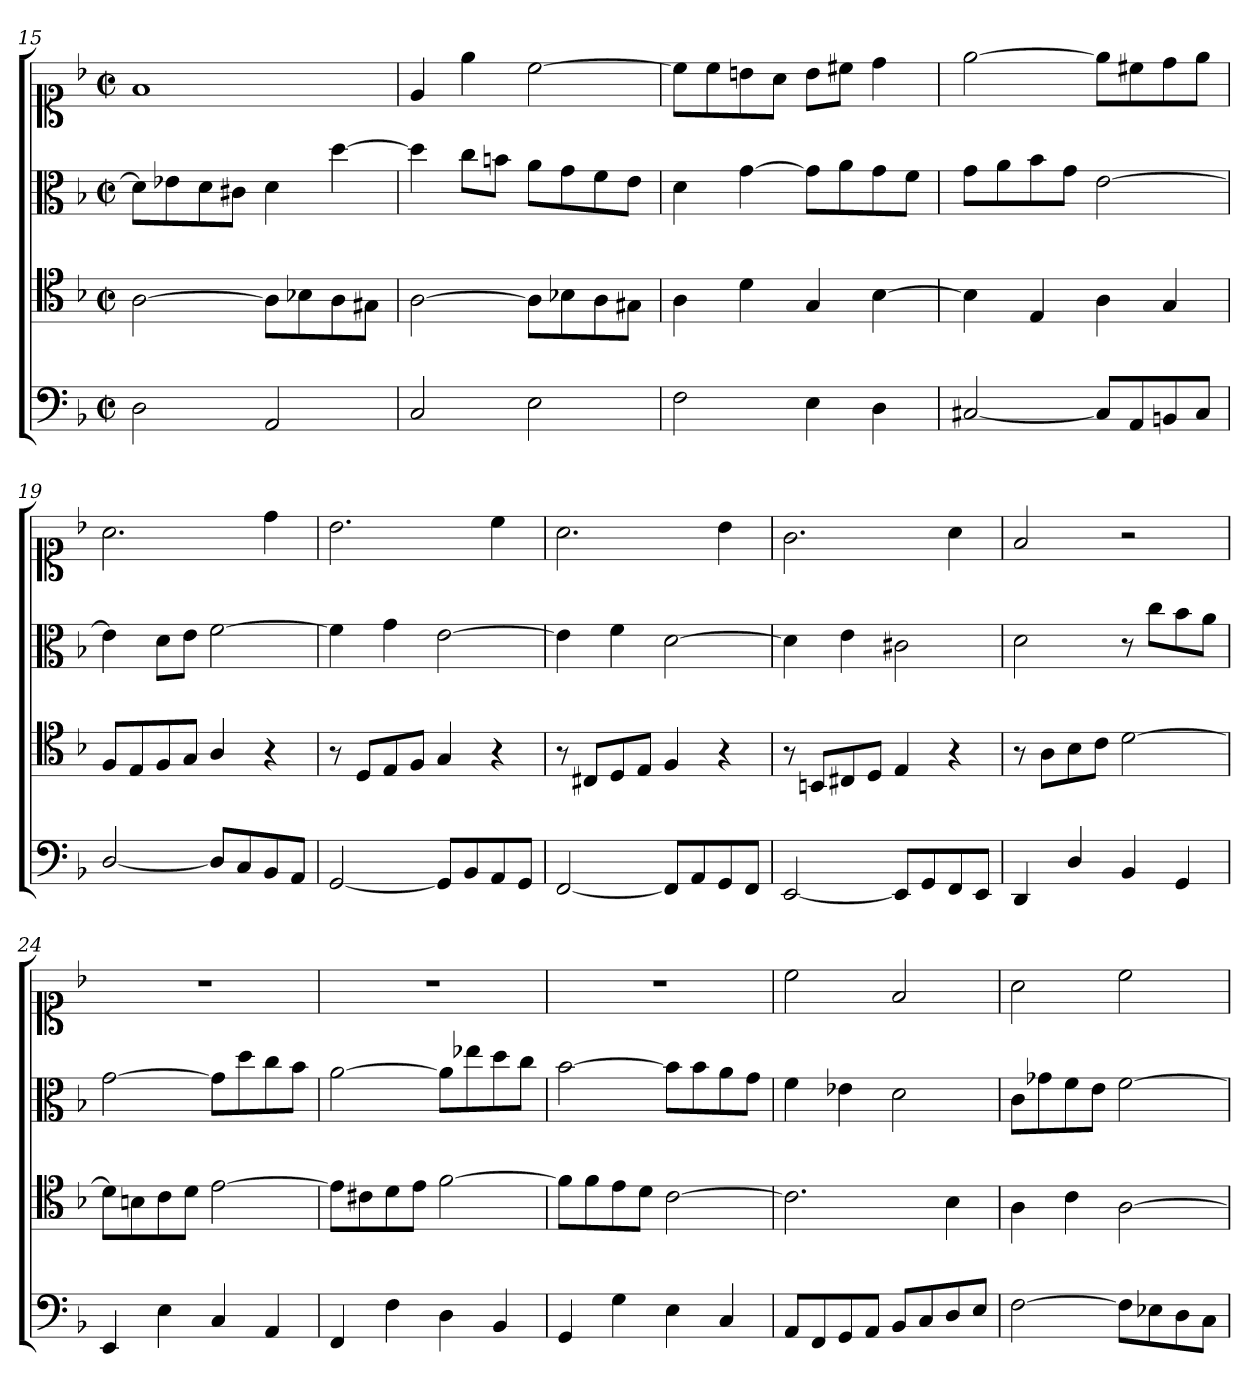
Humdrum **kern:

**kern	**kern	**kern	**kern
*part4	*part3	*part2	*part1
*staff4	*staff3	*staff2	*staff1
*clefF4	*clefC4	*clefC3	*clefC1
*k[b-]	*k[b-]	*k[b-]	*k[b-]
*d:	*d:	*d:	*d:
*M2/2	*M2/2	*M2/2	*M2/2
*met(c|)	*met(c|)	*met(c|)	*met(c|)
=15	=15	=15	=15
2D	[2A	8dL]	1f
.	.	8e-X	.
.	.	8d	.
.	.	8c#XJ	.
2AA	8AL]	4d	.
.	8B-X	.	.
.	8A	[4dd	.
.	8G#XJ	.	.
=16	=16	=16	=16
2C	[2A	4dd]	4e
.	.	8ccL	4ee
.	.	8bnJ	.
2E	8AL]	8aL	[2cc
.	8B-X	8g	.
.	8A	8f	.
.	8G#XJ	8eJ	.
=17	=17	=17	=17
2F	4A	4d	8ccL]
.	.	.	8cc
.	4d	[4g	8bn
.	.	.	8aJ
4E	4G	8gL]	8bL
.	.	8a	8cc#XJ
4D	[4B-	8g	4dd
.	.	8fJ	.
=18	=18	=18	=18
[2C#X	4B-]	8gL	[2ee
.	.	8a	.
.	4E	8b-	.
.	.	8gJ	.
8C#L]	4A	[2e	8eeL]
8AA	.	.	8cc#X
8BBn	4G	.	8dd
8C#J	.	.	8eeJ
=19	=19	=19	=19
[2D/	8FL	4e]	2.a
.	8E	.	.
.	8F	8dL	.
.	8GJ	8eJ	.
8DL]	4A/	[2f	.
8C	.	.	.
8BB-	4r	.	4dd
8AAJ	.	.	.
=20	=20	=20	=20
[2GG	8r	4f]	2.b-
.	8DL	.	.
.	8E	4g	.
.	8FJ	.	.
8GGL]	4G	[2e	.
8BB-	.	.	.
8AA	4r	.	4cc
8GGJ	.	.	.
=21	=21	=21	=21
[2FF	8r	4e]	2.a
.	8C#XL	.	.
.	8D	4f	.
.	8EJ	.	.
8FFL]	4F	[2d	.
8AA	.	.	.
8GG	4r	.	4b-
8FFJ	.	.	.
=22	=22	=22	=22
[2EE	8r	4d]	2.g
.	8BBnL	.	.
.	8C#X	4e	.
.	8DJ	.	.
8EEL]	4E	2c#X	.
8GG	.	.	.
8FF	4r	.	4a
8EEJ	.	.	.
=23	=23	=23	=23
4DD	8r	2d	2f
.	8AL	.	.
4D/	8B-	.	.
.	8cJ	.	.
4BB-	[2d	8r	2r
.	.	8ccL	.
4GG	.	8b-	.
.	.	8aJ	.
=24	=24	=24	=24
4EE	8dL]	[2g	1r
.	8Bn	.	.
4E	8c	.	.
.	8dJ	.	.
4C	[2e	8gL]	.
.	.	8dd	.
4AA	.	8cc	.
.	.	8b-J	.
=25	=25	=25	=25
4FF	8eL]	[2a	1r
.	8c#X	.	.
4F	8d	.	.
.	8eJ	.	.
4D	[2f	8aL]	.
.	.	8ee-X	.
4BB-	.	8dd	.
.	.	8ccJ	.
=26	=26	=26	=26
4GG	8fL]	[2b-	1r
.	8f	.	.
4G	8e	.	.
.	8dJ	.	.
4E	[2c	8b-L]	.
.	.	8b-	.
4C	.	8a	.
.	.	8gJ	.
=27	=27	=27	=27
8AAL	2.c]	4f	2cc
8FF	.	.	.
8GG	.	4e-X	.
8AAJ	.	.	.
8BB-L	.	2d	2f
8C	.	.	.
8D	4B-	.	.
8EJ	.	.	.
=28	=28	=28	=28
[2F	4A	8cL	2a
.	.	8g-X	.
.	4c	8f	.
.	.	8eJ	.
8FL]	[2A	[2f	2cc
8E-X	.	.	.
8D	.	.	.
8CJ	.	.	.
=	=	=	=
*-	*-	*-	*-
